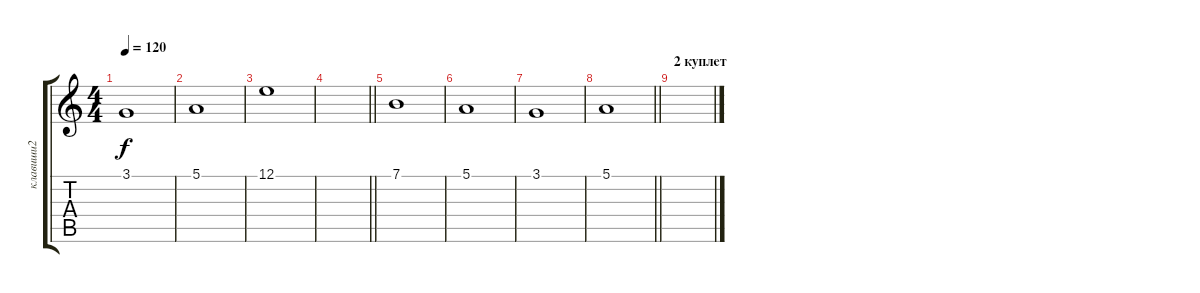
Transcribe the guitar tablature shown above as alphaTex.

\track ("клавиши2" "клавиши2") {instrument stringensemble1}
\staff {score tabs}
\tuning (E4 B3 G3 D3 A2 E2) {hide}
\ts (4 4)
\section ("" "")
\tempo 120
\clef g2
\ks c
3.1.1{dy f} |
5.1.1 |
12.1.1 |
\barLineRight lightlight
|
7.1.1 |
5.1.1 |
3.1.1 |
\barLineRight lightlight
5.1.1 |
\section ("" "2 куплет")
